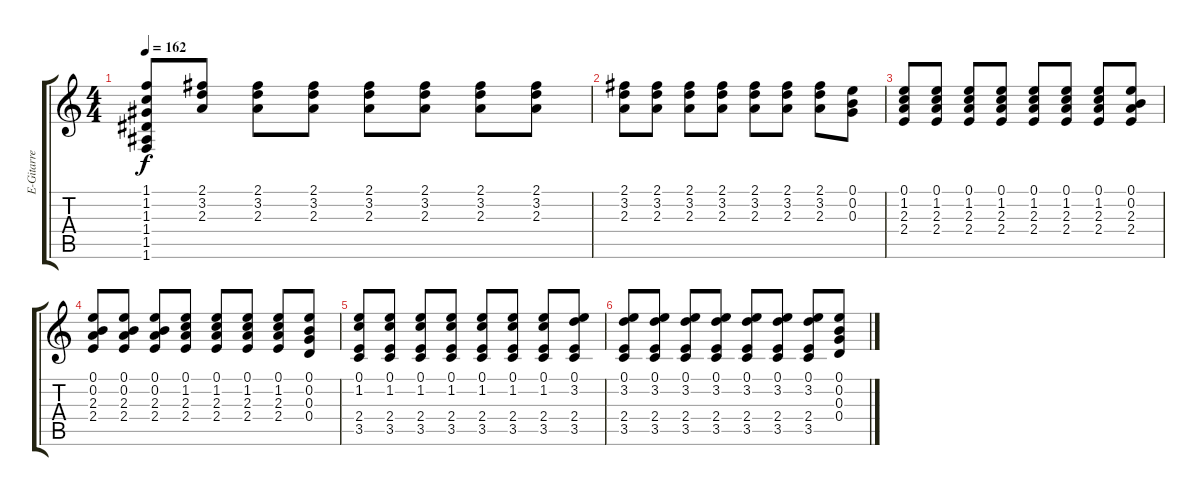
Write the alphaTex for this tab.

\track ("E-Gitarre" "E-Gitarre") {instrument distortionguitar}
\staff {score tabs}
\tuning (E4 B3 G3 D3 A2 E2) {hide}
\ts (4 4)
\tempo 162
\clef g2
\ks c
(1.1 1.2 1.3 1.4 1.5 1.6).8{dy f instrument distortionguitar} (2.1 3.2 2.3).8 (2.1 3.2 2.3).8 (2.1 3.2 2.3).8 (2.1 3.2 2.3).8 (2.1 3.2 2.3).8 (2.1 3.2 2.3).8 (2.1 3.2 2.3).8 |
(2.1 3.2 2.3).8 (2.1 3.2 2.3).8 (2.1 3.2 2.3).8 (2.1 3.2 2.3).8 (2.1 3.2 2.3).8 (2.1 3.2 2.3).8 (2.1 3.2 2.3).8 (0.1 0.2 0.3).8 |
(0.1 1.2 2.3 2.4).8 (0.1 1.2 2.3 2.4).8 (0.1 1.2 2.3 2.4).8 (0.1 1.2 2.3 2.4).8 (0.1 1.2 2.3 2.4).8 (0.1 1.2 2.3 2.4).8 (0.1 1.2 2.3 2.4).8 (0.1 0.2 2.3 2.4).8 |
(0.1 0.2 2.3 2.4).8 (0.1 0.2 2.3 2.4).8 (0.1 0.2 2.3 2.4).8 (0.1 1.2 2.3 2.4).8 (0.1 1.2 2.3 2.4).8 (0.1 1.2 2.3 2.4).8 (0.1 1.2 2.3 2.4).8 (0.1 0.2 0.3 0.4).8 |
(0.1 1.2 2.4 3.5).8 (0.1 1.2 2.4 3.5).8 (0.1 1.2 2.4 3.5).8 (0.1 1.2 2.4 3.5).8 (0.1 1.2 2.4 3.5).8 (0.1 1.2 2.4 3.5).8 (0.1 1.2 2.4 3.5).8 (0.1 3.2 2.4 3.5).8 |
(0.1 3.2 2.4 3.5).8 (0.1 3.2 2.4 3.5).8 (0.1 3.2 2.4 3.5).8 (0.1 3.2 2.4 3.5).8 (0.1 3.2 2.4 3.5).8 (0.1 3.2 2.4 3.5).8 (0.1 3.2 2.4 3.5).8 (0.1 0.2 0.3 0.4).8
